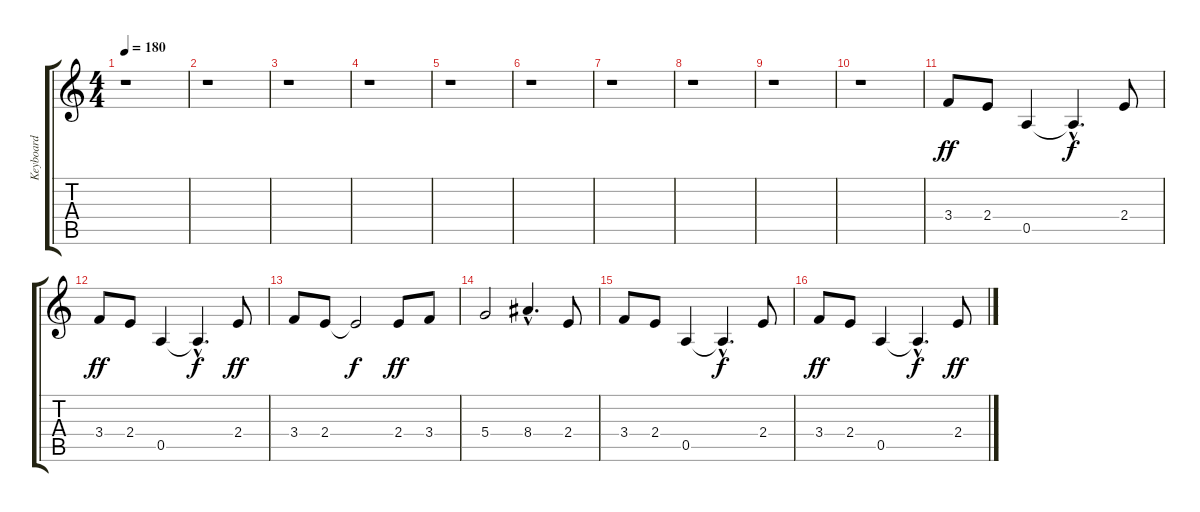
\track ("Keyboard" "Keyboard") {instrument contrabass}
\staff {score tabs}
\tuning (E4 B3 G3 D3 A2 E2) {hide}
\ts (4 4)
\tempo 180
\tempo 80
\tempo 180
\clef g2
\ks c
r.1{dy ff instrument contrabass} |
r.1 |
r.1 |
r.1 |
r.1 |
r.1 |
r.1 |
r.1 |
r.1 |
r.1 |
3.4.8 2.4.8 0.5.4 0.5{hac t}.4{d dy f} 2.4.8 |
3.4.8{dy ff} 2.4.8 0.5.4 0.5{hac t}.4{d dy f} 2.4.8{dy ff} |
3.4.8 2.4.8 2.4{t}.2{dy f} 2.4.8{dy ff} 3.4.8 |
5.4.2 8.4{hac}.4{d} 2.4.8 |
3.4.8 2.4.8 0.5.4 0.5{hac t}.4{d dy f} 2.4.8 |
3.4.8{dy ff} 2.4.8 0.5.4 0.5{hac t}.4{d dy f} 2.4.8{dy ff}
